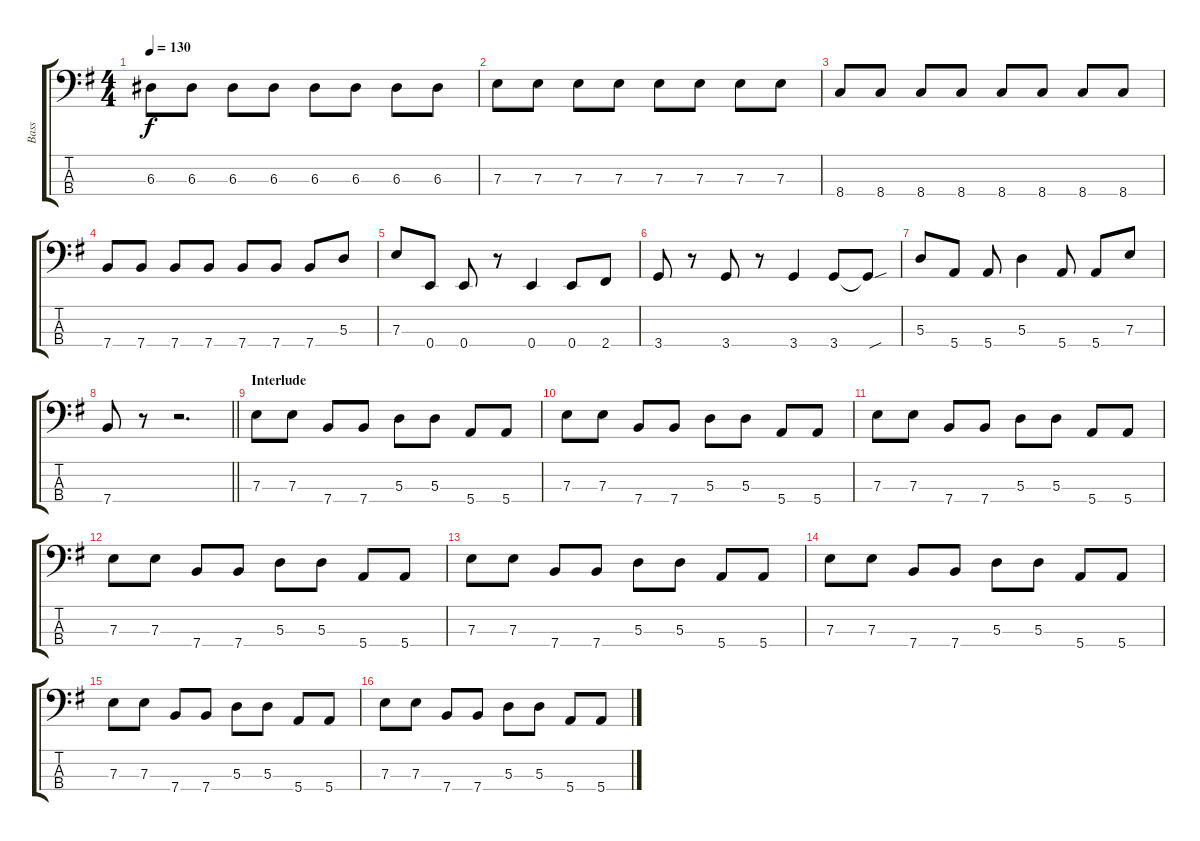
\track ("Bass" "Bass") {instrument electricbassfinger}
\staff {score tabs}
\tuning (G2 D2 A1 E1) {hide}
\ts (4 4)
\tempo 130
\clef f4
\ks g
6.3.8{dy f} 6.3.8 6.3.8 6.3.8 6.3.8 6.3.8 6.3.8 6.3.8 |
7.3.8 7.3.8 7.3.8 7.3.8 7.3.8 7.3.8 7.3.8 7.3.8 |
8.4.8 8.4.8 8.4.8 8.4.8 8.4.8 8.4.8 8.4.8 8.4.8 |
7.4.8 7.4.8 7.4.8 7.4.8 7.4.8 7.4.8 7.4.8 5.3.8 |
7.3.8 0.4.8 0.4.8 r.8 0.4.4 0.4.8 2.4.8 |
3.4.8 r.8 3.4.8 r.8 3.4.4 3.4.8 3.4{sou t}.8 |
5.3.8 5.4.8 5.4.8 5.3.4 5.4.8 5.4.8 7.3.8 |
\barLineRight lightlight
7.4.8 r.8 r.2{d} |
\section ("" "Interlude")
7.3.8 7.3.8 7.4.8 7.4.8 5.3.8 5.3.8 5.4.8 5.4.8 |
7.3.8 7.3.8 7.4.8 7.4.8 5.3.8 5.3.8 5.4.8 5.4.8 |
7.3.8 7.3.8 7.4.8 7.4.8 5.3.8 5.3.8 5.4.8 5.4.8 |
7.3.8 7.3.8 7.4.8 7.4.8 5.3.8 5.3.8 5.4.8 5.4.8 |
7.3.8 7.3.8 7.4.8 7.4.8 5.3.8 5.3.8 5.4.8 5.4.8 |
7.3.8 7.3.8 7.4.8 7.4.8 5.3.8 5.3.8 5.4.8 5.4.8 |
7.3.8 7.3.8 7.4.8 7.4.8 5.3.8 5.3.8 5.4.8 5.4.8 |
7.3.8 7.3.8 7.4.8 7.4.8 5.3.8 5.3.8 5.4.8 5.4.8
